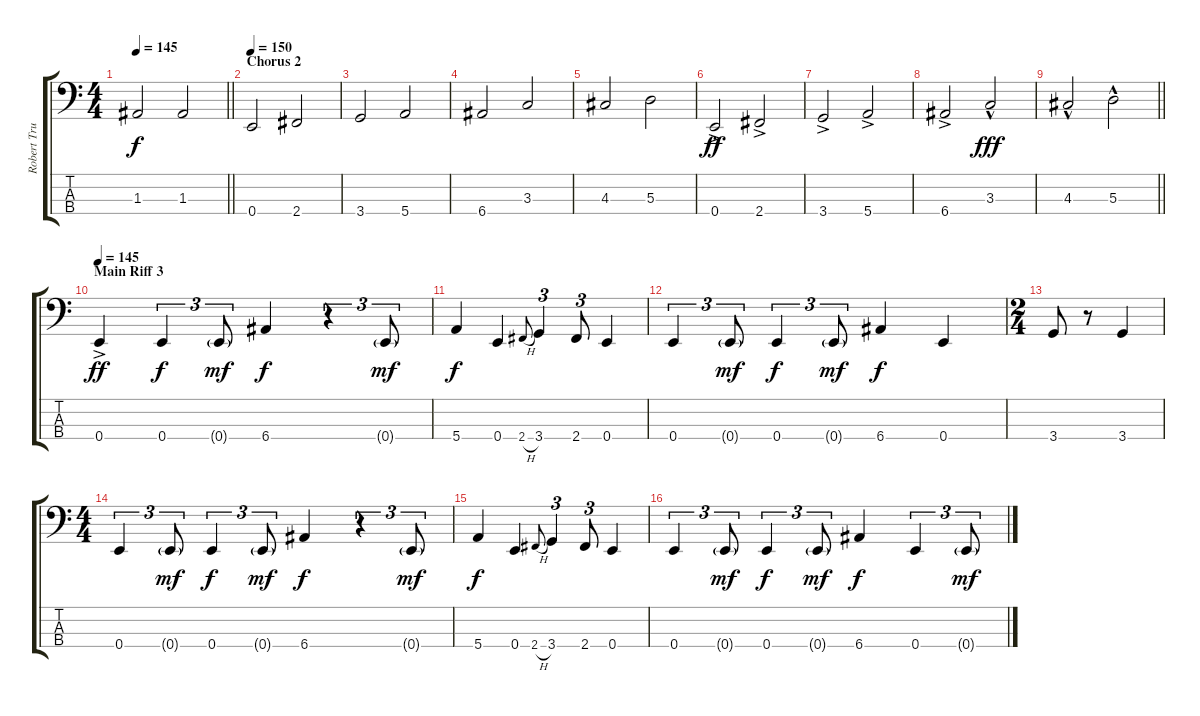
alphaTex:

\track ("Robert Trujillo (Bass)" "Robert Tru") {instrument electricbassfinger}
\staff {score tabs}
\tuning (G2 D2 A1 E1) {hide}
\ts (4 4)
\tempo 145
\clef f4
\barLineRight lightlight
\ks c
1.3.2{dy f} 1.3.2 |
\section ("" "Chorus 2")
\tempo 150
0.4.2 2.4.2 |
3.4.2 5.4.2 |
6.4.2 3.3.2 |
4.3.2 5.3.2 |
0.4{ac}.2{dy ff} 2.4{ac}.2 |
3.4{ac}.2 5.4{ac}.2 |
6.4{ac}.2 3.3{hac}.2{dy fff} |
\barLineRight lightlight
4.3{hac}.2 5.3{hac}.2 |
\section ("" "Main Riff 3")
\tempo 145
0.4{ac}.4{dy ff} 0.4.4{tu (3 2) dy f} 0.4{g}.8{tu (3 2) dy mf} 6.4.4{dy f} r.4{tu (3 2)} 0.4{g}.8{tu (3 2) dy mf} |
5.4.4{dy f} 0.4.4 2.4{h}.8{gr onbeat} 3.4.4{tu (3 2)} 2.4.8{tu (3 2)} 0.4.4 |
0.4.4{tu (3 2)} 0.4{g}.8{tu (3 2) dy mf} 0.4.4{tu (3 2) dy f} 0.4{g}.8{tu (3 2) dy mf} 6.4.4{dy f} 0.4.4 |
\ts (2 4)
3.4.8 r.8 3.4.4 |
\ts (4 4)
0.4.4{tu (3 2)} 0.4{g}.8{tu (3 2) dy mf} 0.4.4{tu (3 2) dy f} 0.4{g}.8{tu (3 2) dy mf} 6.4.4{dy f} r.4{tu (3 2)} 0.4{g}.8{tu (3 2) dy mf} |
5.4.4{dy f} 0.4.4 2.4{h}.8{gr onbeat} 3.4.4{tu (3 2)} 2.4.8{tu (3 2)} 0.4.4 |
0.4.4{tu (3 2)} 0.4{g}.8{tu (3 2) dy mf} 0.4.4{tu (3 2) dy f} 0.4{g}.8{tu (3 2) dy mf} 6.4.4{dy f} 0.4.4{tu (3 2)} 0.4{g}.8{tu (3 2) dy mf}
